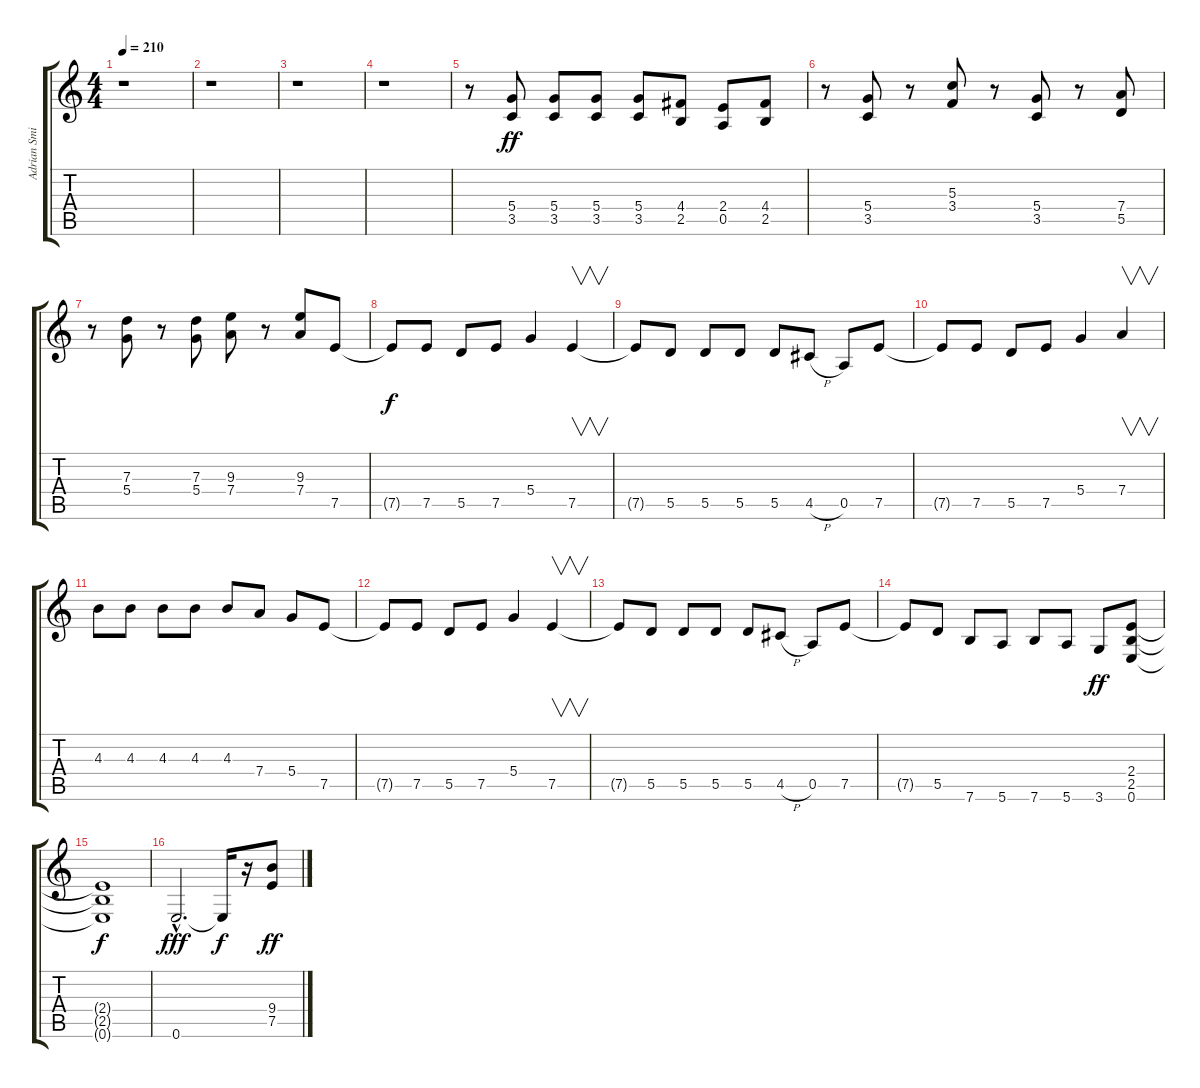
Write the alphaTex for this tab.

\track ("Adrian Smith" "Adrian Smi") {instrument distortionguitar}
\staff {score tabs}
\tuning (E4 B3 G3 D3 A2 E2) {hide}
\ts (4 4)
\tempo 210
\clef g2
\ks c
r.1{dy f} |
r.1 |
r.1 |
r.1 |
r.8 (5.4 3.5).8{dy ff} (5.4 3.5).8 (5.4 3.5).8 (5.4 3.5).8 (4.4 2.5).8 (2.4 0.5).8 (4.4 2.5).8 |
r.8 (5.4 3.5).8 r.8 (5.3 3.4).8 r.8 (5.4 3.5).8 r.8 (7.4 5.5).8 |
r.8 (7.3 5.4).8 r.8 (7.3 5.4).8 (9.3 7.4).8 r.8 (9.3 7.4).8 7.5.8 |
7.5{t}.8{dy f} 7.5.8 5.5.8 7.5.8 5.4.4 7.5.4{v} |
7.5{t}.8 5.5.8 5.5.8 5.5.8 5.5.8 4.5{h}.8 0.5.8 7.5.8 |
7.5{t}.8 7.5.8 5.5.8 7.5.8 5.4.4 7.4.4{v} |
4.3.8 4.3.8 4.3.8 4.3.8 4.3.8 7.4.8 5.4.8 7.5.8 |
7.5{t}.8 7.5.8 5.5.8 7.5.8 5.4.4 7.5.4{v} |
7.5{t}.8 5.5.8 5.5.8 5.5.8 5.5.8 4.5{h}.8 0.5.8 7.5.8 |
7.5{t}.8 5.5.8 7.6.8 5.6.8 7.6.8 5.6.8 3.6.8{dy ff} (2.4 2.5 0.6).8 |
(2.4{t} 2.5{t} 0.6{t}).1{dy f} |
0.6{hac}.2{d dy fff} 0.6{t}.16{dy f} r.16 (9.4 7.5).8{dy ff}
